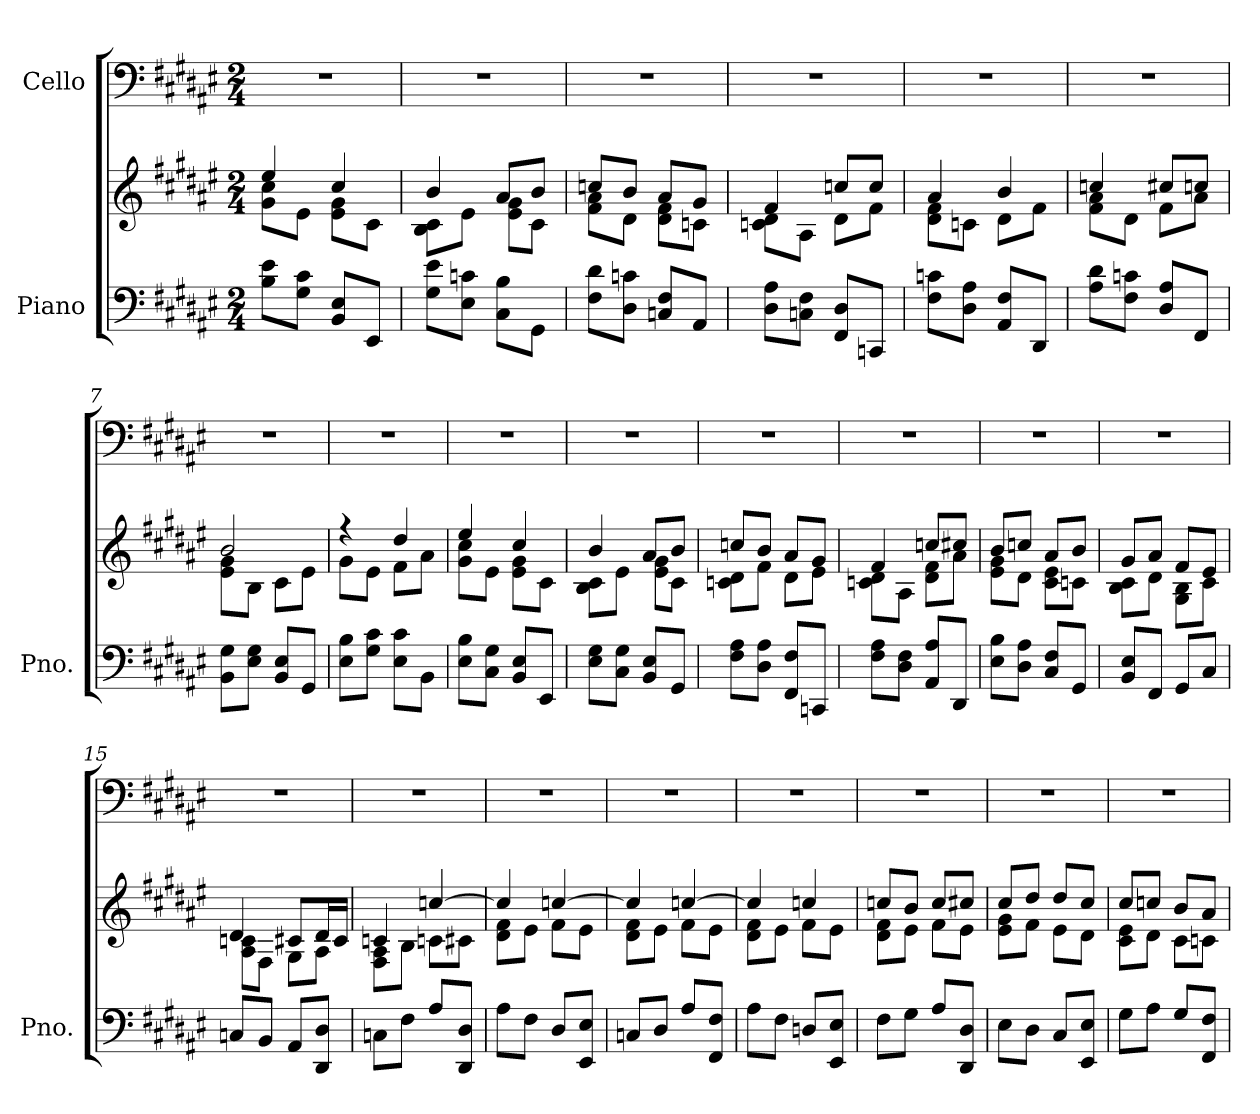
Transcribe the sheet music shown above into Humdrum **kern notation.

**kern	**kern	**dynam	**kern
*part2	*part2	*part2	*part1
*staff3	*staff2	*staff2/3	*staff1
*I"Piano	*	*	*I"Cello
*I'Pno.	*	*	*
*stria5	*stria5	*	*stria5
*clefF4	*clefG2	*	*clefF4
*k[f#c#g#d#a#e#]	*k[f#c#g#d#a#e#]	*	*k[f#c#g#d#a#e#]
*M2/4	*M2/4	*	*M2/4
*MM110	*MM110	*	*MM110
=1	=1	=1	=1
*	*^	*	*
!	!	!	!LO:DY:b=2	!
!	!	!	!LO:DY:n=1:b	!
8B 8e#L	4ee#	8g# 8cc#L	p mf	2r
8G# 8c#J	.	8e#J	.	.
8BB 8E#L	4cc#	8e# 8g#L	.	.
8EE#J	.	8c#J	.	.
=2	=2	=2	=2	=2
8G# 8e#L	4b	8B 8c#L	.	2r
8E# 8cnJ	.	8e#J	.	.
8C# 8BL	8a#L	8e# 8g#L	.	.
8GG#J	8bJ	8c#J	.	.
=3	=3	=3	=3	=3
8F# 8d#L	8ccnL	8f# 8a#L	.	2r
8D# 8cnJ	8bJ	8d#J	.	.
8Cn 8F#L	8a#L	8d# 8f#L	.	.
8AA#J	8g#J	8cnJ	.	.
=4	=4	=4	=4	=4
8D# 8A#L	4f#	8d# 8cnL	.	2r
8Cn 8F#J	.	8A#J	.	.
8FF# 8D#L	8ccnL	8d#L	.	.
8CCnJ	8ccJ	8f#J	.	.
=5	=5	=5	=5	=5
8F# 8cnL	4a#	8d# 8f#L	.	2r
8D# 8A#J	.	8cnJ	.	.
8AA# 8F#L	4b	8d#L	.	.
8DD#J	.	8f#J	.	.
=6	=6	=6	=6	=6
8A# 8d#L	4ccn	8f# 8a#L	.	2r
8F# 8cnJ	.	8d#J	.	.
8D# 8A#L	8cc#XL	8f#L	.	.
8FF#J	8ccnJ	8a#J	.	.
=7	=7	=7	=7	=7
8BB 8G#L	2b	8e# 8g#L	.	2r
8E# 8G#J	.	8BJ	.	.
8BB 8E#L	.	8c#L	.	.
8GG#J	.	8e#J	.	.
=8	=8	=8	=8	=8
8E# 8BL	4r	8g#L	.	2r
8G# 8c#J	.	8e#J	.	.
8E# 8c#L	4dd#	8f#L	.	.
8BBJ	.	8a#J	.	.
=9	=9	=9	=9	=9
8E# 8BL	4ee#	8g# 8cc#L	.	2r
8C# 8G#J	.	8e#J	.	.
8BB 8E#L	4cc#	8e# 8g#L	.	.
8EE#J	.	8c#J	.	.
=10	=10	=10	=10	=10
8E# 8G#L	4b	8B 8c#L	.	2r
8C# 8G#J	.	8e#J	.	.
8BB 8E#L	8a#L	8e# 8g#L	.	.
8GG#J	8bJ	8c#J	.	.
=11	=11	=11	=11	=11
8F# 8A#L	8ccnL	8d# 8cnL	.	2r
8D# 8A#J	8bJ	8f#J	.	.
8FF# 8F#L	8a#L	8d#L	.	.
8CCnJ	8g#J	8e#J	.	.
=12	=12	=12	=12	=12
8F# 8A#L	4f#	8d# 8cnL	.	2r
8D# 8F#J	.	8A#J	.	.
8A# 8AA#L	8ccnL	8d# 8f#L	.	.
8DD#J	8cc#XJ	8a#J	.	.
=13	=13	=13	=13	=13
8E# 8BL	8bL	8e# 8g#L	.	2r
8D# 8A#J	8ccnJ	8d#J	.	.
8C# 8F#L	8a#L	8c# 8e#L	.	.
8GG#J	8bJ	8cnJ	.	.
=14	=14	=14	=14	=14
8BB 8E#L	8g#L	8B 8c#L	.	2r
8FF#J	8a#J	8d#J	.	.
8GG#L	8f#L	8B 8G#L	.	.
8C#J	8e#J	8c#J	.	.
=15	=15	=15	=15	=15
8CnL	4d#	8A# 8cnL	.	2r
8BBJ	.	8F#J	.	.
8AA#L	8c#L	8G#L	.	.
8D# 8DD#J	16d#L	8A#J	.	.
.	16c#JJ	.	.	.
=16	=16	=16	=16	=16
8CnL	4cn	8F# 8A#L	.	2r
8F#J	.	8BJ	.	.
8A#L	[4ccn	8cnL	.	.
8D# 8DD#J	.	8c#XJ	.	.
=17	=17	=17	=17	=17
8A#L	4cc]	8d# 8f#L	.	2r
8F#J	.	8e#J	.	.
8D#L	[4ccn	8f#L	.	.
8E# 8EE#J	.	8e#J	.	.
=18	=18	=18	=18	=18
8CnL	4cc]	8d# 8f#L	.	2r
8D#J	.	8e#J	.	.
8A#L	[4ccn	8f#L	.	.
8F# 8FF#J	.	8e#J	.	.
=19	=19	=19	=19	=19
8A#L	4cc]	8d# 8f#L	.	2r
8F#J	.	8e#J	.	.
8DnL	4ccn	8f#L	.	.
8E# 8EE#J	.	8e#J	.	.
=20	=20	=20	=20	=20
8F#L	8ccnL	8d# 8f#L	.	2r
8G#J	8bJ	8e#J	.	.
8A#L	8ccL	8f#L	.	.
8D# 8DD#J	8cc#XJ	8e#J	.	.
=21	=21	=21	=21	=21
8E#L	8cc#L	8e# 8g#L	.	2r
8D#J	8dd#J	8f#J	.	.
8C#L	8dd#L	8e#L	.	.
8E# 8EE#J	8cc#J	8d#J	.	.
=22	=22	=22	=22	=22
8G#L	8cc#L	8c# 8e#L	.	2r
8A#J	8ccnJ	8d#J	.	.
8G#L	8bL	8c#L	.	.
8F# 8FF#J	8a#J	8cnJ	.	.
*	*v	*v	*	*
=	=	=	=
*-	*-	*-	*-
